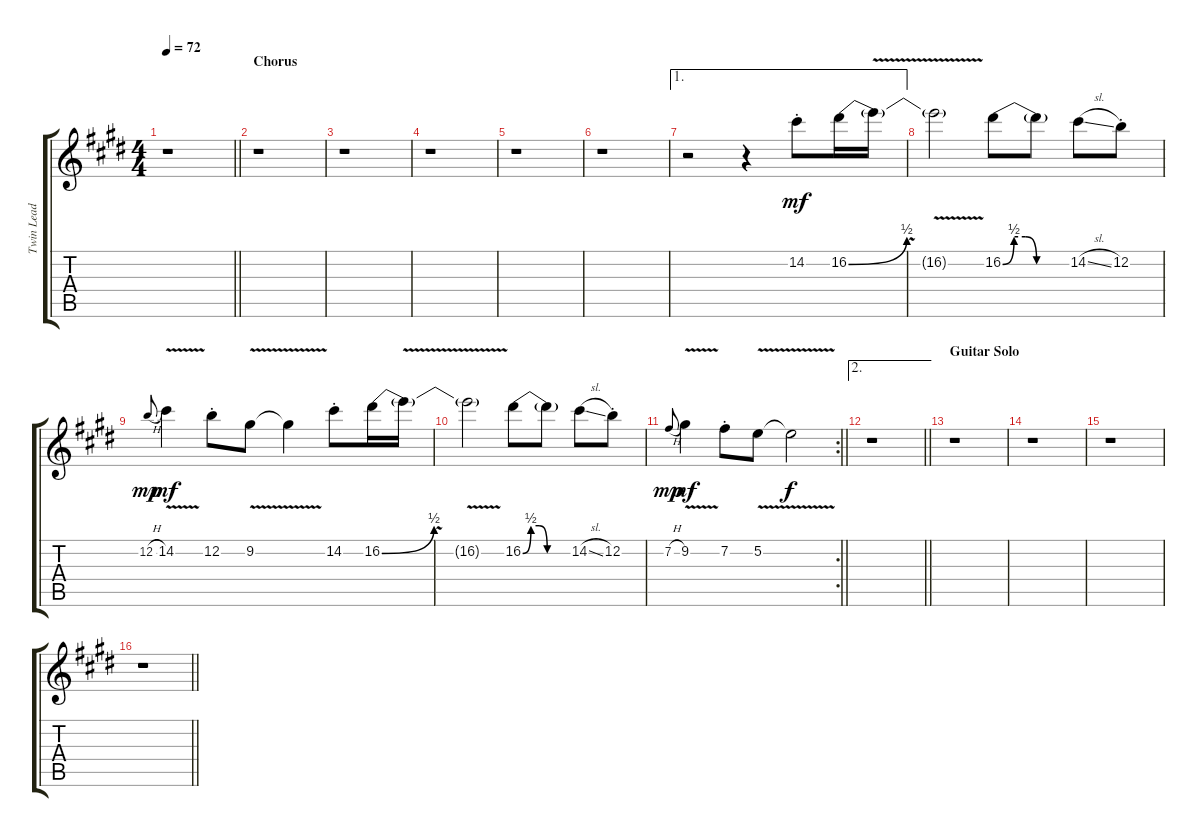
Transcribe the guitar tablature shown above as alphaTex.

\track ("Twin Lead 1" "Twin Lead ") {instrument electricguitarclean}
\staff {score tabs}
\tuning (E4 B3 G3 D3 A2 E2) {hide}
\ts (4 4)
\tempo 72
\clef g2
\barLineRight lightlight
\ks e
r.1{dy mf} |
\section ("" "Chorus")
r.1 |
r.1 |
r.1 |
r.1 |
r.1 |
\ae 1
r.2 r.4 14.2{st}.8 16.2{be (bend 0 0 60 2)}.16 16.2{v t}.16 |
16.2{t}.2 16.2{be (custom 0 0 10 2 20 2 30 0 60 0)}.8 16.2{t}.8 14.2{sl}.8 12.2{st}.8 |
12.2{h}.8{gr onbeat dy mp} 14.2{v}.4{dy mf} 12.2{st}.8 9.2{v}.8 9.2{t}.4 14.2{st}.8 16.2{be (bend 0 0 60 2)}.16 16.2{v t}.16 |
16.2{t}.2 16.2{be (custom 0 0 10 2 20 2 30 0 60 0)}.8 16.2{t}.8 14.2{sl}.8 12.2{st}.8 |
\rc 2
\barLineRight lightlight
7.2{h}.8{gr onbeat dy mp} 9.2{v}.4{dy mf} 7.2{st}.8 5.2{v}.8 5.2{t}.2{dy f} |
\ae 2
\barLineRight lightlight
r.1 |
\section ("" "Guitar Solo")
r.1 |
r.1 |
r.1 |
\barLineRight lightlight
r.1
